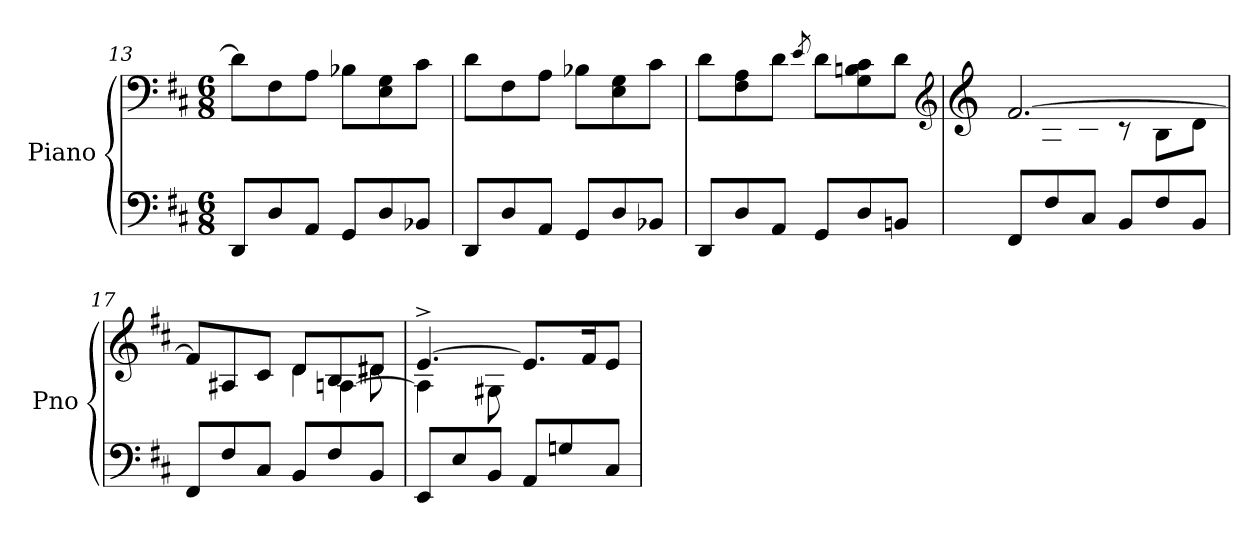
**kern	**kern
*part1	*part1
*staff2	*staff1
*I"Piano	*
*I'Pno	*
*clefF4	*clefF4
*k[f#c#]	*k[f#c#]
*D:	*D:
*M6/8	*M6/8
=13	=13
8DD/L	8d\L]
8D/	8F#\
8AA/J	8A\J
8GG/L	8B-X\L
8D/	8E\ 8G\
8BB-X/J	8c#\J
=14	=14
8DD/L	8d\L
8D/	8F#\
8AA/J	8A\J
8GG/L	8B-X\L
8D/	8E\ 8G\
8BB-X/J	8c#\J
=15	=15
8DD/L	8d\L
8D/	8F#\ 8A\
8AA/J	8d\J
.	8qe/
8GG/L	8d\L
8D/	8G\ 8Bn\ 8c#\
8BBn/J	8d\J
*	*clefG2
!!LO:LB:g=z
=16	=16
*	*clefG2
*	*^
8FF#/L	[2.f#/	8f#\Lyy
8F#/	.	8A#X\
8C#/J	.	8c#\J
8BB/L	.	8rc
8F#/	.	8B\L
8BB/J	.	8d\J
=17	=17	=17
*	*	*^
8FF#/L	8f#/L]	4.ryy	2ryy
8F#/	8A#X/	.	.
8C#/J	8c#/J	.	.
8BB/L	8d/L	4d\	.
8F#/	8B/	.	[4An\
8BB/J	8d#X/J	8d#\	.
*	*	*v	*v
=18	=18	=18
8EE/L	[4.e^/	4A\]
8E/	.	.
8BB/J	.	8G#X\
8AA/L	8.e/L]	4.ryy
8Gn/	.	.
.	16f#/K	.
8C#/J	8e/J	.
*	*v	*v
=	=
*-	*-
